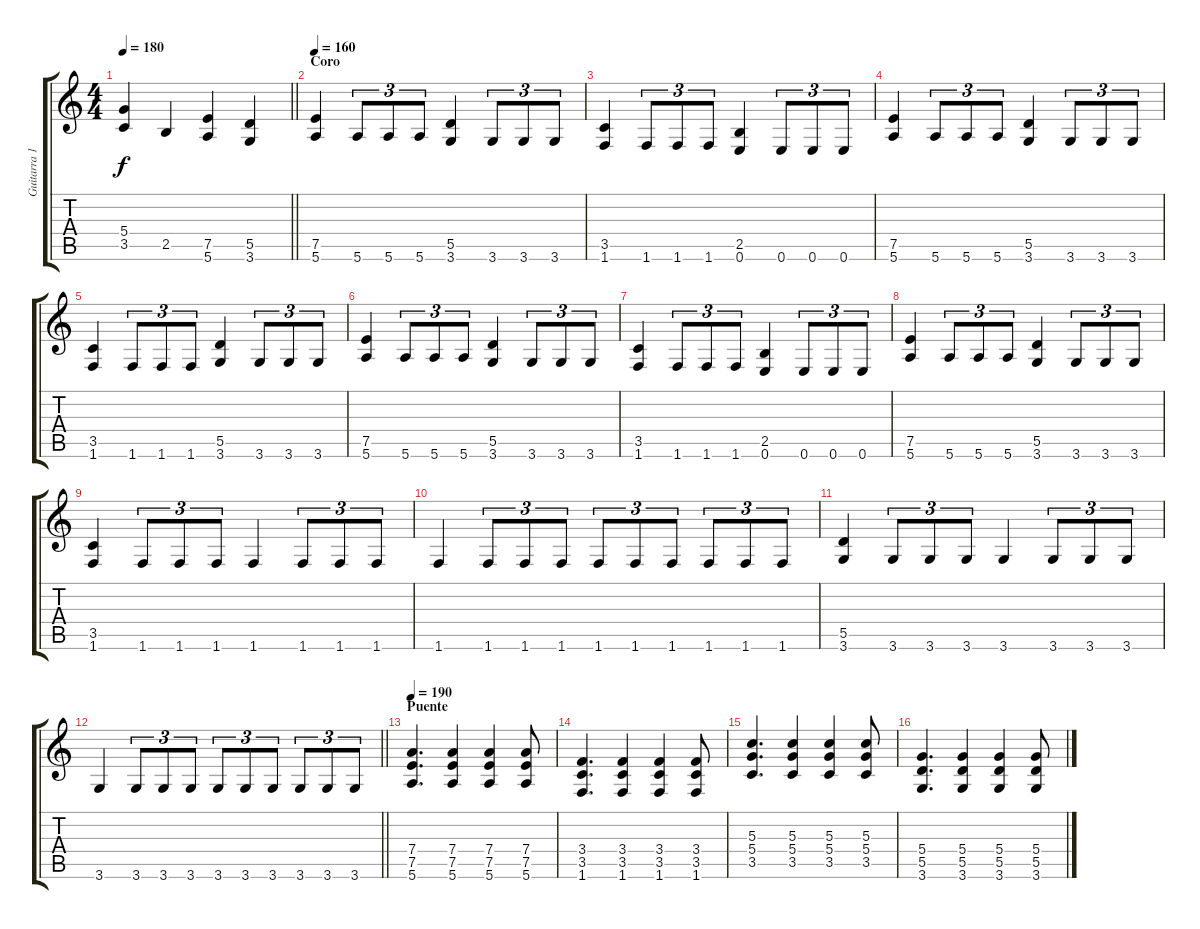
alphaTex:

\track ("Guitarra 1" "Guitarra 1") {instrument overdrivenguitar}
\staff {score tabs}
\tuning (E4 B3 G3 D3 A2 E2) {hide}
\ts (4 4)
\tempo 180
\clef g2
\barLineRight lightlight
\ks c
(5.4 3.5).4{dy f} 2.5.4 (7.5 5.6).4 (5.5 3.6).4 |
\section ("" "Coro")
\tempo 160
(7.5 5.6).4 5.6.8{tu (3 2)} 5.6.8{tu (3 2)} 5.6.8{tu (3 2)} (5.5 3.6).4 3.6.8{tu (3 2)} 3.6.8{tu (3 2)} 3.6.8{tu (3 2)} |
(3.5 1.6).4 1.6.8{tu (3 2)} 1.6.8{tu (3 2)} 1.6.8{tu (3 2)} (2.5 0.6).4 0.6.8{tu (3 2)} 0.6.8{tu (3 2)} 0.6.8{tu (3 2)} |
(7.5 5.6).4 5.6.8{tu (3 2)} 5.6.8{tu (3 2)} 5.6.8{tu (3 2)} (5.5 3.6).4 3.6.8{tu (3 2)} 3.6.8{tu (3 2)} 3.6.8{tu (3 2)} |
(3.5 1.6).4 1.6.8{tu (3 2)} 1.6.8{tu (3 2)} 1.6.8{tu (3 2)} (5.5 3.6).4 3.6.8{tu (3 2)} 3.6.8{tu (3 2)} 3.6.8{tu (3 2)} |
(7.5 5.6).4 5.6.8{tu (3 2)} 5.6.8{tu (3 2)} 5.6.8{tu (3 2)} (5.5 3.6).4 3.6.8{tu (3 2)} 3.6.8{tu (3 2)} 3.6.8{tu (3 2)} |
(3.5 1.6).4 1.6.8{tu (3 2)} 1.6.8{tu (3 2)} 1.6.8{tu (3 2)} (2.5 0.6).4 0.6.8{tu (3 2)} 0.6.8{tu (3 2)} 0.6.8{tu (3 2)} |
(7.5 5.6).4 5.6.8{tu (3 2)} 5.6.8{tu (3 2)} 5.6.8{tu (3 2)} (5.5 3.6).4 3.6.8{tu (3 2)} 3.6.8{tu (3 2)} 3.6.8{tu (3 2)} |
(3.5 1.6).4 1.6.8{tu (3 2)} 1.6.8{tu (3 2)} 1.6.8{tu (3 2)} 1.6.4 1.6.8{tu (3 2)} 1.6.8{tu (3 2)} 1.6.8{tu (3 2)} |
1.6.4 1.6.8{tu (3 2)} 1.6.8{tu (3 2)} 1.6.8{tu (3 2)} 1.6.8{tu (3 2)} 1.6.8{tu (3 2)} 1.6.8{tu (3 2)} 1.6.8{tu (3 2)} 1.6.8{tu (3 2)} 1.6.8{tu (3 2)} |
(5.5 3.6).4 3.6.8{tu (3 2)} 3.6.8{tu (3 2)} 3.6.8{tu (3 2)} 3.6.4 3.6.8{tu (3 2)} 3.6.8{tu (3 2)} 3.6.8{tu (3 2)} |
\barLineRight lightlight
3.6.4 3.6.8{tu (3 2)} 3.6.8{tu (3 2)} 3.6.8{tu (3 2)} 3.6.8{tu (3 2)} 3.6.8{tu (3 2)} 3.6.8{tu (3 2)} 3.6.8{tu (3 2)} 3.6.8{tu (3 2)} 3.6.8{tu (3 2)} |
\section ("" "Puente")
\tempo 190
(7.4 7.5 5.6).4{d} (7.4 7.5 5.6).4 (7.4 7.5 5.6).4 (7.4 7.5 5.6).8 |
(3.4 3.5 1.6).4{d} (3.4 3.5 1.6).4 (3.4 3.5 1.6).4 (3.4 3.5 1.6).8 |
(5.3 5.4 3.5).4{d} (5.3 5.4 3.5).4 (5.3 5.4 3.5).4 (5.3 5.4 3.5).8 |
(5.4 5.5 3.6).4{d} (5.4 5.5 3.6).4 (5.4 5.5 3.6).4 (5.4 5.5 3.6).8
